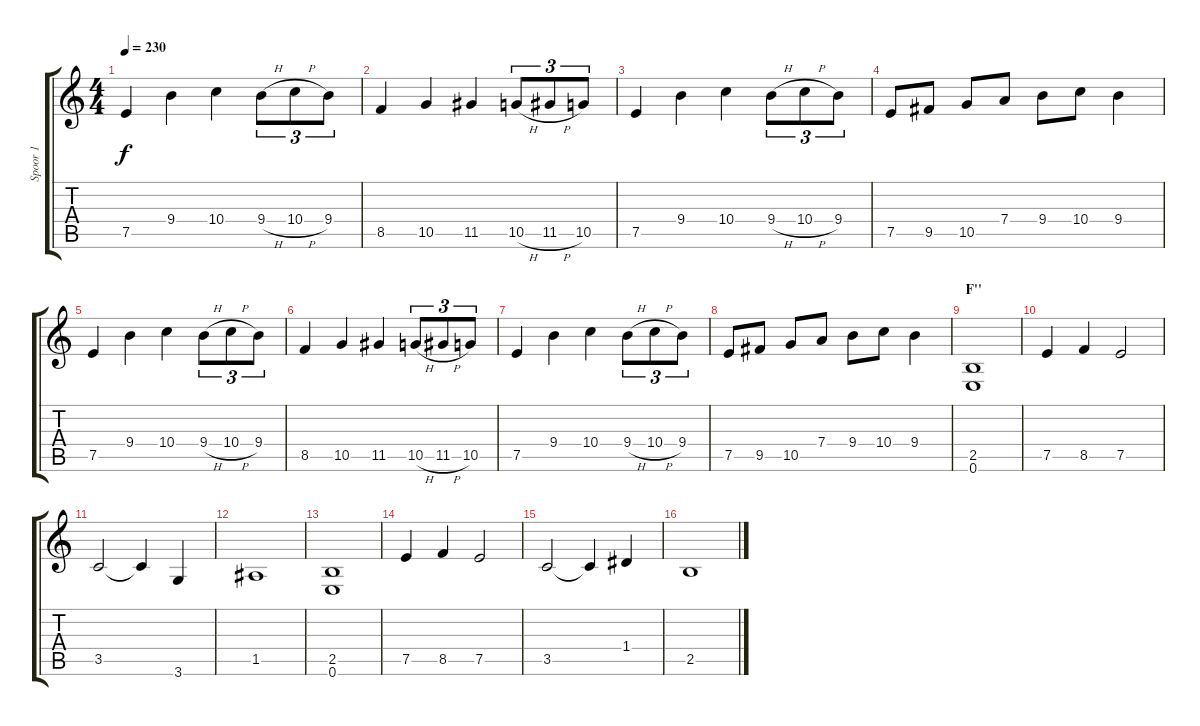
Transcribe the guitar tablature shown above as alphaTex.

\track ("Spoor 1" "Spoor 1") {instrument overdrivenguitar}
\staff {score tabs}
\tuning (E4 B3 G3 D3 A2 E2) {hide}
\ts (4 4)
\tempo 230
\clef g2
\ks c
7.5.4{dy f} 9.4.4 10.4.4 9.4{h}.8{tu (3 2)} 10.4{h}.8{tu (3 2)} 9.4.8{tu (3 2)} |
8.5.4 10.5.4 11.5.4 10.5{h}.8{tu (3 2)} 11.5{h}.8{tu (3 2)} 10.5.8{tu (3 2)} |
7.5.4 9.4.4 10.4.4 9.4{h}.8{tu (3 2)} 10.4{h}.8{tu (3 2)} 9.4.8{tu (3 2)} |
7.5.8 9.5.8 10.5.8 7.4.8 9.4.8 10.4.8 9.4.4 |
7.5.4 9.4.4 10.4.4 9.4{h}.8{tu (3 2)} 10.4{h}.8{tu (3 2)} 9.4.8{tu (3 2)} |
8.5.4 10.5.4 11.5.4 10.5{h}.8{tu (3 2)} 11.5{h}.8{tu (3 2)} 10.5.8{tu (3 2)} |
7.5.4 9.4.4 10.4.4 9.4{h}.8{tu (3 2)} 10.4{h}.8{tu (3 2)} 9.4.8{tu (3 2)} |
7.5.8 9.5.8 10.5.8 7.4.8 9.4.8 10.4.8 9.4.4 |
\section ("" "F''")
(2.5 0.6).1 |
7.5.4 8.5.4 7.5.2 |
3.5.2 3.5{t}.4 3.6.4 |
1.5.1 |
(2.5 0.6).1 |
7.5.4 8.5.4 7.5.2 |
3.5.2 3.5{t}.4 1.4.4 |
2.5.1
